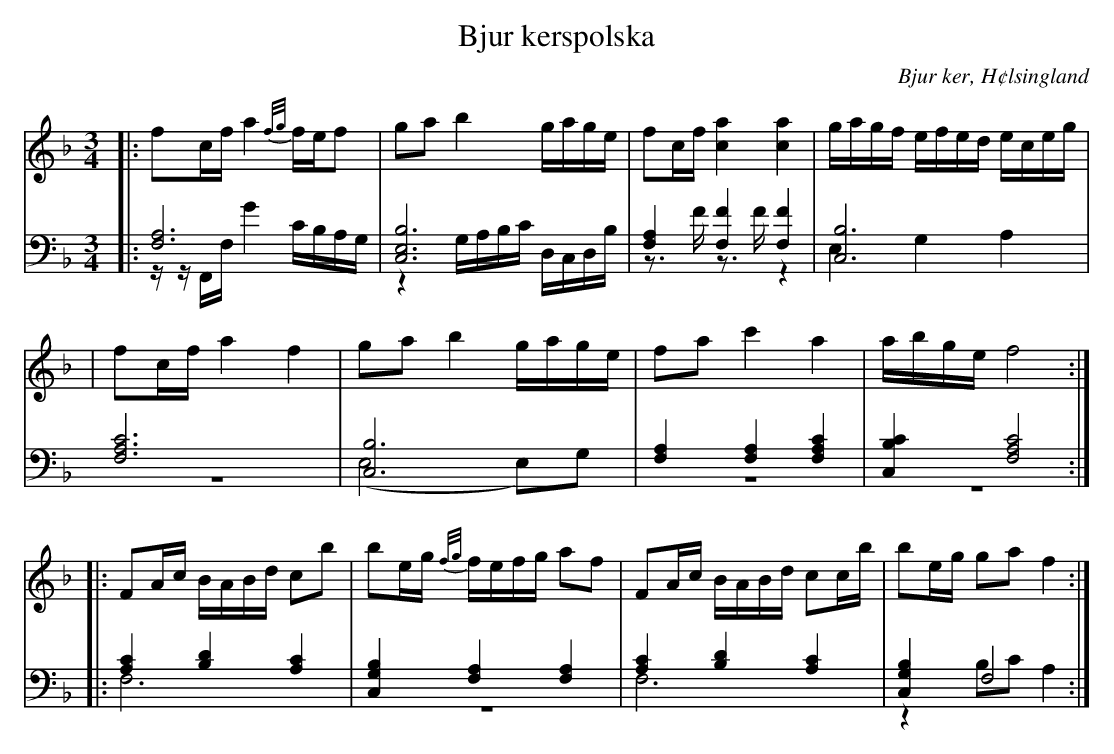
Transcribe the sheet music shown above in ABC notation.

X:1
T: Bjur kerspolska
O: Bjur ker, H¢lsingland
M: 3/4
L: 1/8
K: F
V:1
V:2
V:3 merge
V: 1
|:fc/f/ a2 {f/g/}f/e/f|ga b2 g/a/g/e/|fc/f/ [c2a2] [c2a2]|g/a/g/f/ e/f/e/d/ e/c/e/g/|
|fc/f/ a2 f2|ga b2 g/a/g/e/|fa c'2 a2| a/b/g/e/ f4:|
|:FA/c/ B/A/B/d/ cb|be/g/ {f/g/}f/e/f/g/ af|FA/c/ B/A/B/d/ cc/b/|be/g/ ga f2:|
V:2 clef=bass
|:[F,6A,6]|[C,6E,6B,6]|[F,2A,2] [F,2F2] [F,2F2]|[C,6B,6]|
[F,6A,6C6]|[C,6B,6]|[F,2A,2] [F,2A,2] [F,2A,2C2]|[C,2B,2C2] [F,4A,4C4]:|
 |:[A,2C2] [B,2D2] [A,2C2]|[C,2G,2B,2] [F,2A,2] [F,2A,2]|[A,2C2] [B,2D2] [A,2C2]|[C,2G,2B,2] F,4 :|
V:3 clef=bass
 |:z/z/F,,/F,/ G2 C/B,/A,/G,/|z2 G,/A,/B,/C/ D,/C,/D,/B,/|z>F z>F z2|E,2 G,2A,2|
 |z6|(E,4 E,)G,|z6|z6:|
|:F,6|z6|F,6|z2 B,C A,2:|
